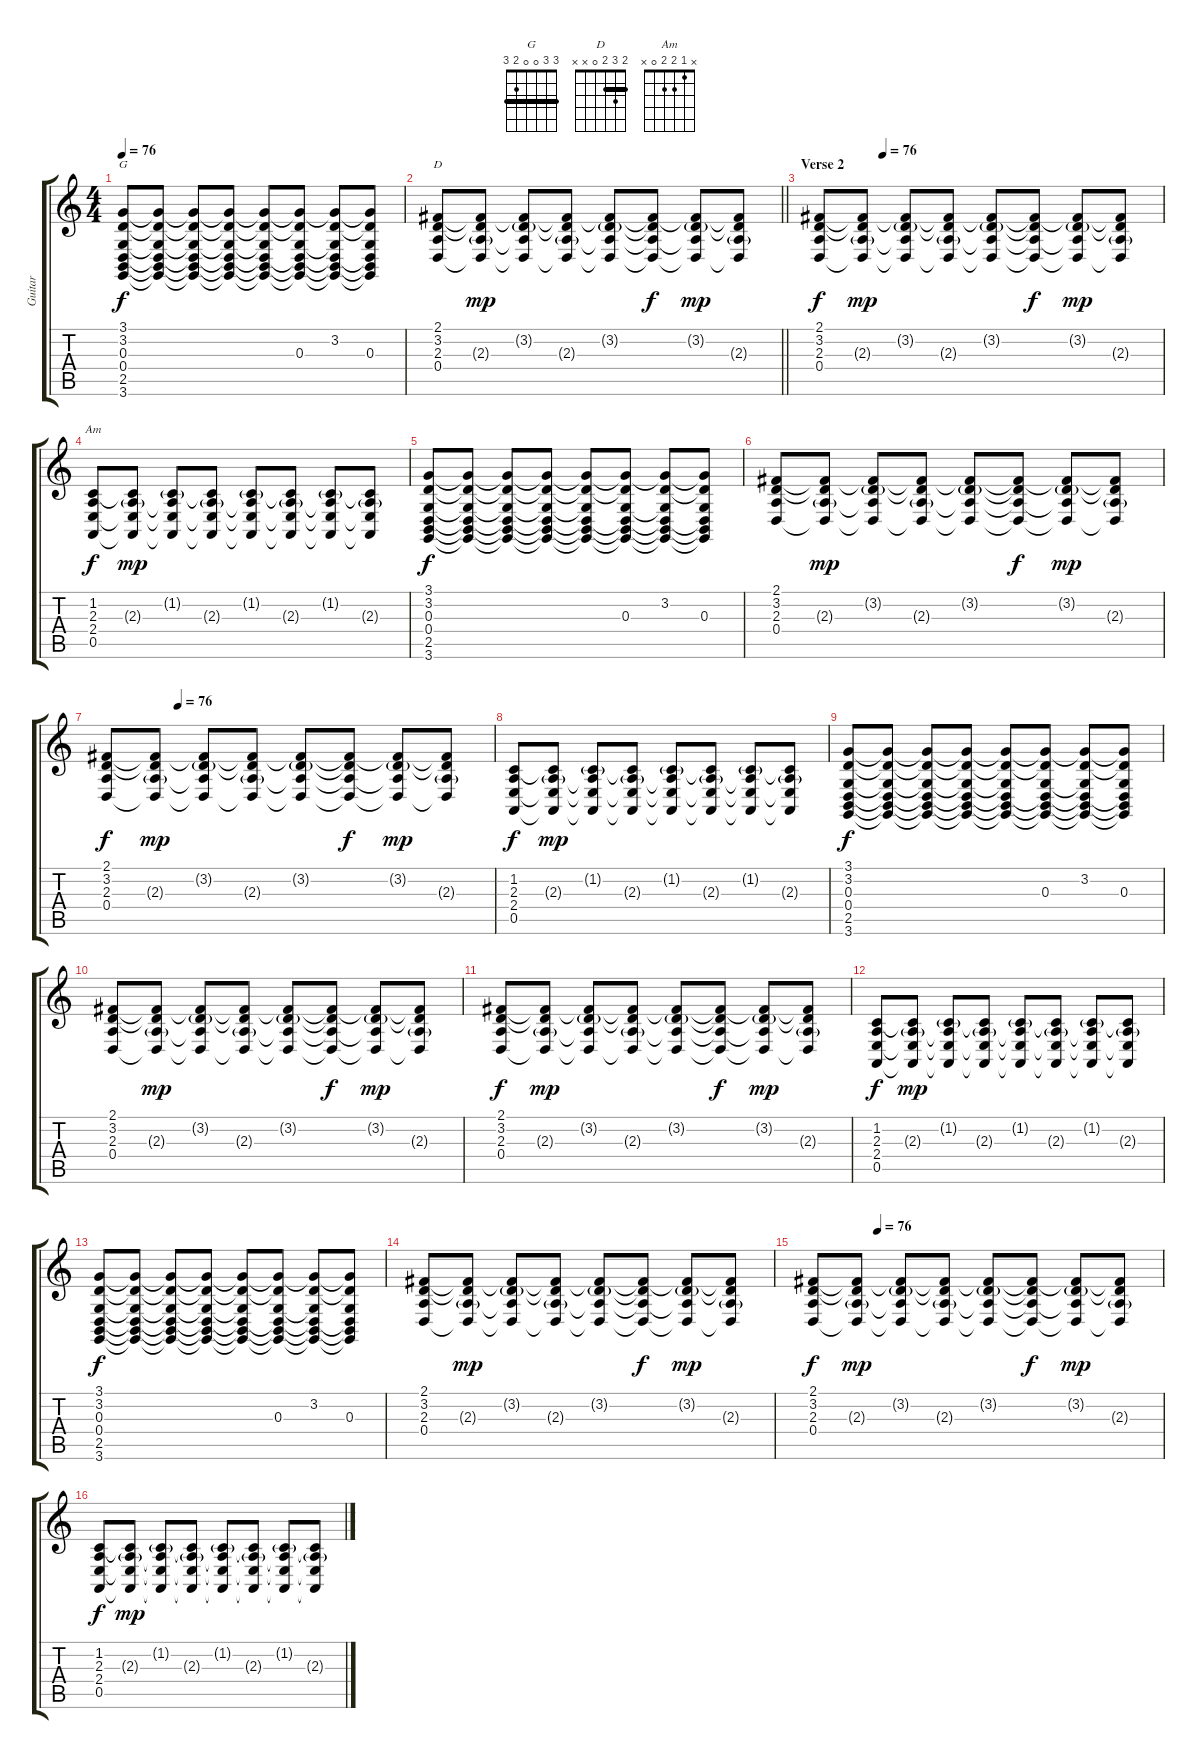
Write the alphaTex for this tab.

\track ("Guitar" "Guitar") {instrument stringensemble2}
\staff {score tabs}
\tuning (E4 B3 G3 D3 A2 E2) {hide}
\chord ("G" 3 3 0 0 2 3) {barre 3}
\chord ("D" 2 3 2 0 x x) {barre 2}
\chord ("Am" x 1 2 2 0 x)
\ts (4 4)
\tempo 76
\clef g2
\ks c
(3.1 3.2 0.3 0.4 2.5 3.6).8{ch "G" dy f} (3.1{t} 3.2{t} 0.3{t} 0.4{t} 2.5{t} 3.6{t}).8 (3.1{t} 3.2{t} 0.3{t} 0.4{t} 2.5{t} 3.6{t}).8 (3.1{t} 3.2{t} 0.3{t} 0.4{t} 2.5{t} 3.6{t}).8 (3.1{t} 3.2{t} 0.3{t} 0.4{t} 2.5{t} 3.6{t}).8 (3.1{t} 3.2{t} 0.3 0.4{t} 2.5{t} 3.6{t}).8 (3.1{t} 3.2 0.3{t} 0.4{t} 2.5{t} 3.6{t}).8 (3.1{t} 3.2{t} 0.3 0.4{t} 2.5{t} 3.6{t}).8 |
\barLineRight lightlight
(2.1 3.2 2.3 0.4).8{ch "D"} (2.1{t} 3.2{t} 2.3{g} 0.4{t}).8{dy mp} (2.1{t} 3.2{g} 2.3{t} 0.4{t}).8 (2.1{t} 3.2{t} 2.3{g} 0.4{t}).8 (2.1{t} 3.2{g} 2.3{t} 0.4{t}).8 (2.1{t} 3.2{t} 2.3{t} 0.4{t}).8{dy f} (2.1{t} 3.2{g} 2.3{t} 0.4{t}).8{dy mp} (2.1{t} 3.2{t} 2.3{g} 0.4{t}).8 |
\section ("" "Verse 2")
\tempo (76 0.1875)
(2.1 3.2 2.3 0.4).8{dy f} (2.1{t} 3.2{t} 2.3{g} 0.4{t}).8{dy mp} (2.1{t} 3.2{g} 2.3{t} 0.4{t}).8 (2.1{t} 3.2{t} 2.3{g} 0.4{t}).8 (2.1{t} 3.2{g} 2.3{t} 0.4{t}).8 (2.1{t} 3.2{t} 2.3{t} 0.4{t}).8{dy f} (2.1{t} 3.2{g} 2.3{t} 0.4{t}).8{dy mp} (2.1{t} 3.2{t} 2.3{g} 0.4{t}).8 |
(1.2 2.3 2.4 0.5).8{ch "Am" dy f} (1.2{t} 2.3{g} 2.4{t} 0.5{t}).8{dy mp} (1.2{g} 2.3{t} 2.4{t} 0.5{t}).8 (1.2{t} 2.3{g} 2.4{t} 0.5{t}).8 (1.2{g} 2.3{t} 2.4{t} 0.5{t}).8 (1.2{t} 2.3{g} 2.4{t} 0.5{t}).8 (1.2{g} 2.3{t} 2.4{t} 0.5{t}).8 (1.2{t} 2.3{g} 2.4{t} 0.5{t}).8 |
(3.1 3.2 0.3 0.4 2.5 3.6).8{dy f} (3.1{t} 3.2{t} 0.3{t} 0.4{t} 2.5{t} 3.6{t}).8 (3.1{t} 3.2{t} 0.3{t} 0.4{t} 2.5{t} 3.6{t}).8 (3.1{t} 3.2{t} 0.3{t} 0.4{t} 2.5{t} 3.6{t}).8 (3.1{t} 3.2{t} 0.3{t} 0.4{t} 2.5{t} 3.6{t}).8 (3.1{t} 3.2{t} 0.3 0.4{t} 2.5{t} 3.6{t}).8 (3.1{t} 3.2 0.3{t} 0.4{t} 2.5{t} 3.6{t}).8 (3.1{t} 3.2{t} 0.3 0.4{t} 2.5{t} 3.6{t}).8 |
(2.1 3.2 2.3 0.4).8 (2.1{t} 3.2{t} 2.3{g} 0.4{t}).8{dy mp} (2.1{t} 3.2{g} 2.3{t} 0.4{t}).8 (2.1{t} 3.2{t} 2.3{g} 0.4{t}).8 (2.1{t} 3.2{g} 2.3{t} 0.4{t}).8 (2.1{t} 3.2{t} 2.3{t} 0.4{t}).8{dy f} (2.1{t} 3.2{g} 2.3{t} 0.4{t}).8{dy mp} (2.1{t} 3.2{t} 2.3{g} 0.4{t}).8 |
\tempo (76 0.1875)
(2.1 3.2 2.3 0.4).8{dy f} (2.1{t} 3.2{t} 2.3{g} 0.4{t}).8{dy mp} (2.1{t} 3.2{g} 2.3{t} 0.4{t}).8 (2.1{t} 3.2{t} 2.3{g} 0.4{t}).8 (2.1{t} 3.2{g} 2.3{t} 0.4{t}).8 (2.1{t} 3.2{t} 2.3{t} 0.4{t}).8{dy f} (2.1{t} 3.2{g} 2.3{t} 0.4{t}).8{dy mp} (2.1{t} 3.2{t} 2.3{g} 0.4{t}).8 |
(1.2 2.3 2.4 0.5).8{dy f} (1.2{t} 2.3{g} 2.4{t} 0.5{t}).8{dy mp} (1.2{g} 2.3{t} 2.4{t} 0.5{t}).8 (1.2{t} 2.3{g} 2.4{t} 0.5{t}).8 (1.2{g} 2.3{t} 2.4{t} 0.5{t}).8 (1.2{t} 2.3{g} 2.4{t} 0.5{t}).8 (1.2{g} 2.3{t} 2.4{t} 0.5{t}).8 (1.2{t} 2.3{g} 2.4{t} 0.5{t}).8 |
(3.1 3.2 0.3 0.4 2.5 3.6).8{dy f} (3.1{t} 3.2{t} 0.3{t} 0.4{t} 2.5{t} 3.6{t}).8 (3.1{t} 3.2{t} 0.3{t} 0.4{t} 2.5{t} 3.6{t}).8 (3.1{t} 3.2{t} 0.3{t} 0.4{t} 2.5{t} 3.6{t}).8 (3.1{t} 3.2{t} 0.3{t} 0.4{t} 2.5{t} 3.6{t}).8 (3.1{t} 3.2{t} 0.3 0.4{t} 2.5{t} 3.6{t}).8 (3.1{t} 3.2 0.3{t} 0.4{t} 2.5{t} 3.6{t}).8 (3.1{t} 3.2{t} 0.3 0.4{t} 2.5{t} 3.6{t}).8 |
(2.1 3.2 2.3 0.4).8 (2.1{t} 3.2{t} 2.3{g} 0.4{t}).8{dy mp} (2.1{t} 3.2{g} 2.3{t} 0.4{t}).8 (2.1{t} 3.2{t} 2.3{g} 0.4{t}).8 (2.1{t} 3.2{g} 2.3{t} 0.4{t}).8 (2.1{t} 3.2{t} 2.3{t} 0.4{t}).8{dy f} (2.1{t} 3.2{g} 2.3{t} 0.4{t}).8{dy mp} (2.1{t} 3.2{t} 2.3{g} 0.4{t}).8 |
(2.1 3.2 2.3 0.4).8{dy f} (2.1{t} 3.2{t} 2.3{g} 0.4{t}).8{dy mp} (2.1{t} 3.2{g} 2.3{t} 0.4{t}).8 (2.1{t} 3.2{t} 2.3{g} 0.4{t}).8 (2.1{t} 3.2{g} 2.3{t} 0.4{t}).8 (2.1{t} 3.2{t} 2.3{t} 0.4{t}).8{dy f} (2.1{t} 3.2{g} 2.3{t} 0.4{t}).8{dy mp} (2.1{t} 3.2{t} 2.3{g} 0.4{t}).8 |
(1.2 2.3 2.4 0.5).8{dy f} (1.2{t} 2.3{g} 2.4{t} 0.5{t}).8{dy mp} (1.2{g} 2.3{t} 2.4{t} 0.5{t}).8 (1.2{t} 2.3{g} 2.4{t} 0.5{t}).8 (1.2{g} 2.3{t} 2.4{t} 0.5{t}).8 (1.2{t} 2.3{g} 2.4{t} 0.5{t}).8 (1.2{g} 2.3{t} 2.4{t} 0.5{t}).8 (1.2{t} 2.3{g} 2.4{t} 0.5{t}).8 |
(3.1 3.2 0.3 0.4 2.5 3.6).8{dy f} (3.1{t} 3.2{t} 0.3{t} 0.4{t} 2.5{t} 3.6{t}).8 (3.1{t} 3.2{t} 0.3{t} 0.4{t} 2.5{t} 3.6{t}).8 (3.1{t} 3.2{t} 0.3{t} 0.4{t} 2.5{t} 3.6{t}).8 (3.1{t} 3.2{t} 0.3{t} 0.4{t} 2.5{t} 3.6{t}).8 (3.1{t} 3.2{t} 0.3 0.4{t} 2.5{t} 3.6{t}).8 (3.1{t} 3.2 0.3{t} 0.4{t} 2.5{t} 3.6{t}).8 (3.1{t} 3.2{t} 0.3 0.4{t} 2.5{t} 3.6{t}).8 |
(2.1 3.2 2.3 0.4).8 (2.1{t} 3.2{t} 2.3{g} 0.4{t}).8{dy mp} (2.1{t} 3.2{g} 2.3{t} 0.4{t}).8 (2.1{t} 3.2{t} 2.3{g} 0.4{t}).8 (2.1{t} 3.2{g} 2.3{t} 0.4{t}).8 (2.1{t} 3.2{t} 2.3{t} 0.4{t}).8{dy f} (2.1{t} 3.2{g} 2.3{t} 0.4{t}).8{dy mp} (2.1{t} 3.2{t} 2.3{g} 0.4{t}).8 |
\tempo (76 0.1875)
(2.1 3.2 2.3 0.4).8{dy f} (2.1{t} 3.2{t} 2.3{g} 0.4{t}).8{dy mp} (2.1{t} 3.2{g} 2.3{t} 0.4{t}).8 (2.1{t} 3.2{t} 2.3{g} 0.4{t}).8 (2.1{t} 3.2{g} 2.3{t} 0.4{t}).8 (2.1{t} 3.2{t} 2.3{t} 0.4{t}).8{dy f} (2.1{t} 3.2{g} 2.3{t} 0.4{t}).8{dy mp} (2.1{t} 3.2{t} 2.3{g} 0.4{t}).8 |
(1.2 2.3 2.4 0.5).8{dy f} (1.2{t} 2.3{g} 2.4{t} 0.5{t}).8{dy mp} (1.2{g} 2.3{t} 2.4{t} 0.5{t}).8 (1.2{t} 2.3{g} 2.4{t} 0.5{t}).8 (1.2{g} 2.3{t} 2.4{t} 0.5{t}).8 (1.2{t} 2.3{g} 2.4{t} 0.5{t}).8 (1.2{g} 2.3{t} 2.4{t} 0.5{t}).8 (1.2{t} 2.3{g} 2.4{t} 0.5{t}).8
